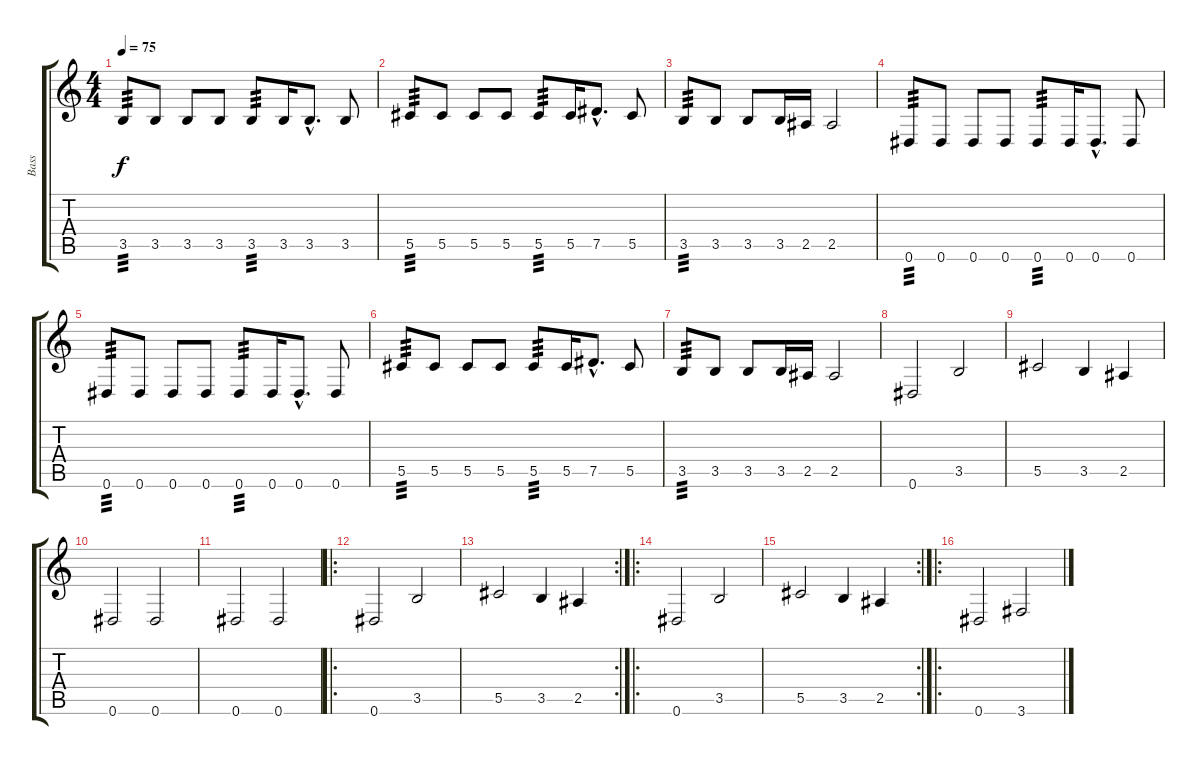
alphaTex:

\track ("Bass" "Bass") {instrument fretlessbass}
\staff {score tabs}
\tuning (Eb4 Bb3 Gb3 Db3 Ab2 Eb2) {hide}
\ts (4 4)
\tempo 75
\clef g2
\ks c
3.5.8{tp 3 dy f} 3.5.8 3.5.8 3.5.8 3.5.8{tp 3} 3.5.16 3.5{hac}.8{d} 3.5.8 |
5.5.8{tp 3} 5.5.8 5.5.8 5.5.8 5.5.8{tp 3} 5.5.16 7.5{hac}.8{d} 5.5.8 |
3.5.8{tp 3} 3.5.8 3.5.8 3.5.16 2.5.16 2.5.2 |
0.6.8{tp 3} 0.6.8 0.6.8 0.6.8 0.6.8{tp 3} 0.6.16 0.6{hac}.8{d} 0.6.8 |
0.6.8{tp 3} 0.6.8 0.6.8 0.6.8 0.6.8{tp 3} 0.6.16 0.6{hac}.8{d} 0.6.8 |
5.5.8{tp 3} 5.5.8 5.5.8 5.5.8 5.5.8{tp 3} 5.5.16 7.5{hac}.8{d} 5.5.8 |
3.5.8{tp 3} 3.5.8 3.5.8 3.5.16 2.5.16 2.5.2 |
0.6.2 3.5.2 |
5.5.2 3.5.4 2.5.4 |
0.6.2 0.6.2 |
0.6.2 0.6.2 |
\ro
0.6.2 3.5.2 |
\rc 2
5.5.2 3.5.4 2.5.4 |
\ro
0.6.2 3.5.2 |
\rc 2
5.5.2 3.5.4 2.5.4 |
\ro
0.6.2 3.6.2
